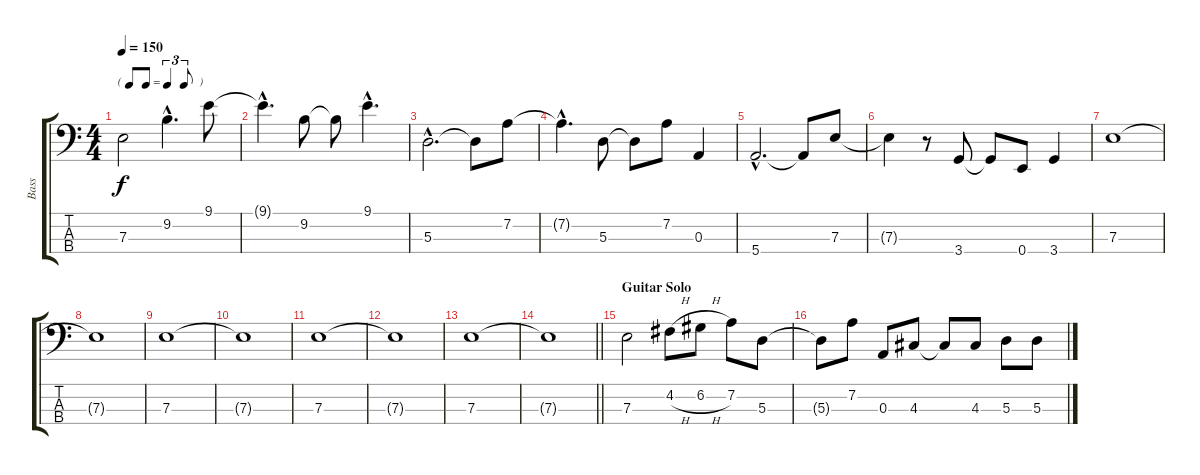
\track ("Bass" "Bass") {instrument electricbassfinger}
\staff {score tabs}
\tuning (G2 D2 A1 E1) {hide}
\ts (4 4)
\tf triplet8th
\tempo 150
\clef f4
\ks c
7.3.2{dy f} 9.2{hac}.4{d} 9.1.8 |
9.1{hac t}.4{d} 9.2.8 9.2{t}.8 9.1{hac}.4{d} |
5.3{hac}.2{d} 5.3{t}.8 7.2.8 |
7.2{hac t}.4{d} 5.3.8 5.3{t}.8 7.2.8 0.3.4 |
5.4{hac}.2{d} 5.4{t}.8 7.3.8 |
7.3{t}.4 r.8 3.4.8 3.4{t}.8 0.4.8 3.4.4 |
7.3.1 |
7.3{t}.1 |
7.3.1 |
7.3{t}.1 |
7.3.1 |
7.3{t}.1 |
7.3.1 |
\barLineRight lightlight
7.3{t}.1 |
\section ("" "Guitar Solo")
7.3.2 4.2{h}.8 6.2{h}.8 7.2.8 5.3.8 |
5.3{t}.8 7.2.8 0.3.8 4.3.8 4.3{t}.8 4.3.8 5.3.8 5.3.8
